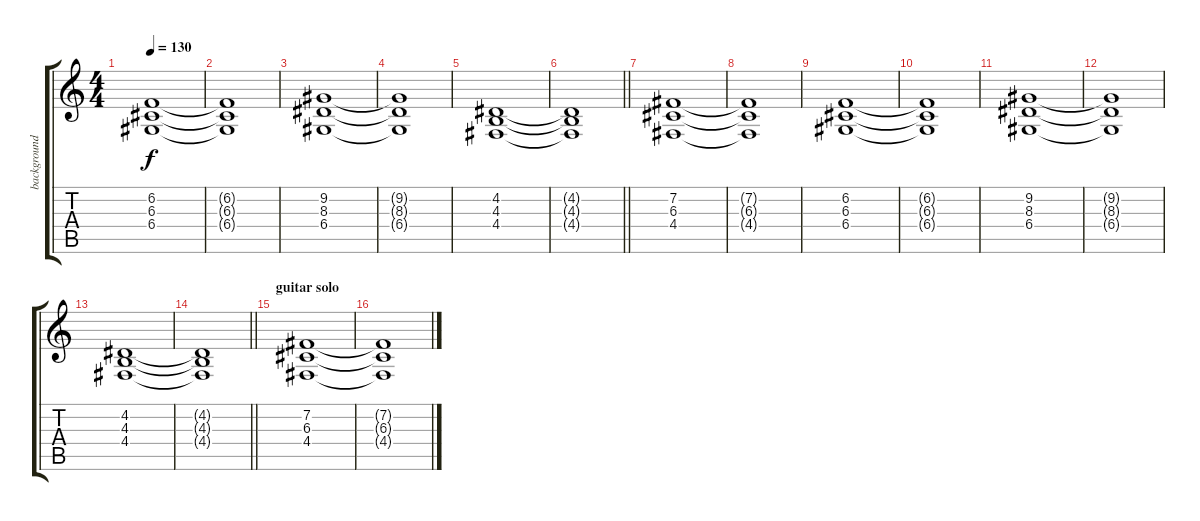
\track ("background" "background") {instrument clarinet}
\staff {score tabs}
\tuning (E4 B3 G3 D3 A2 E2) {hide}
\ts (4 4)
\tempo 130
\clef g2
\ks c
(6.2 6.3 6.4).1{dy f} |
(6.2{t} 6.3{t} 6.4{t}).1 |
(9.2 8.3 6.4).1 |
(9.2{t} 8.3{t} 6.4{t}).1 |
(4.2 4.3 4.4).1 |
\barLineRight lightlight
(4.2{t} 4.3{t} 4.4{t}).1 |
(7.2 6.3 4.4).1 |
(7.2{t} 6.3{t} 4.4{t}).1 |
(6.2 6.3 6.4).1 |
(6.2{t} 6.3{t} 6.4{t}).1 |
(9.2 8.3 6.4).1 |
(9.2{t} 8.3{t} 6.4{t}).1 |
(4.2 4.3 4.4).1 |
\barLineRight lightlight
(4.2{t} 4.3{t} 4.4{t}).1 |
\section ("" "guitar solo")
(7.2 6.3 4.4).1{txt ""} |
(7.2{t} 6.3{t} 4.4{t}).1
